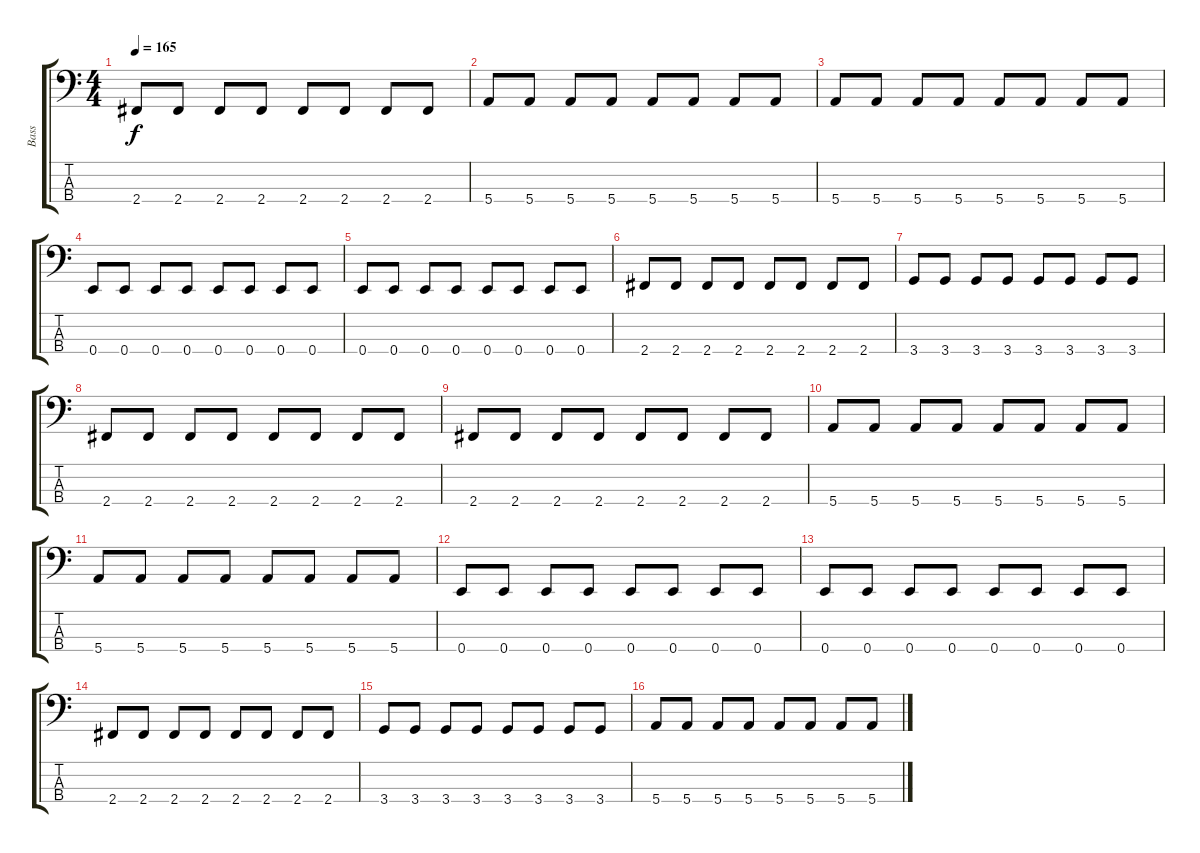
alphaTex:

\track ("Bass" "Bass") {instrument electricbassfinger}
\staff {score tabs}
\tuning (G2 D2 A1 E1) {hide}
\ts (4 4)
\tempo 165
\clef f4
\ks c
2.4.8{dy f} 2.4.8 2.4.8 2.4.8 2.4.8 2.4.8 2.4.8 2.4.8 |
5.4.8 5.4.8 5.4.8 5.4.8 5.4.8 5.4.8 5.4.8 5.4.8 |
5.4.8 5.4.8 5.4.8 5.4.8 5.4.8 5.4.8 5.4.8 5.4.8 |
0.4.8 0.4.8 0.4.8 0.4.8 0.4.8 0.4.8 0.4.8 0.4.8 |
0.4.8 0.4.8 0.4.8 0.4.8 0.4.8 0.4.8 0.4.8 0.4.8 |
2.4.8 2.4.8 2.4.8 2.4.8 2.4.8 2.4.8 2.4.8 2.4.8 |
3.4.8 3.4.8 3.4.8 3.4.8 3.4.8 3.4.8 3.4.8 3.4.8 |
2.4.8 2.4.8 2.4.8 2.4.8 2.4.8 2.4.8 2.4.8 2.4.8 |
2.4.8 2.4.8 2.4.8 2.4.8 2.4.8 2.4.8 2.4.8 2.4.8 |
5.4.8 5.4.8 5.4.8 5.4.8 5.4.8 5.4.8 5.4.8 5.4.8 |
5.4.8 5.4.8 5.4.8 5.4.8 5.4.8 5.4.8 5.4.8 5.4.8 |
0.4.8 0.4.8 0.4.8 0.4.8 0.4.8 0.4.8 0.4.8 0.4.8 |
0.4.8 0.4.8 0.4.8 0.4.8 0.4.8 0.4.8 0.4.8 0.4.8 |
2.4.8 2.4.8 2.4.8 2.4.8 2.4.8 2.4.8 2.4.8 2.4.8 |
3.4.8 3.4.8 3.4.8 3.4.8 3.4.8 3.4.8 3.4.8 3.4.8 |
5.4.8 5.4.8 5.4.8 5.4.8 5.4.8 5.4.8 5.4.8 5.4.8
